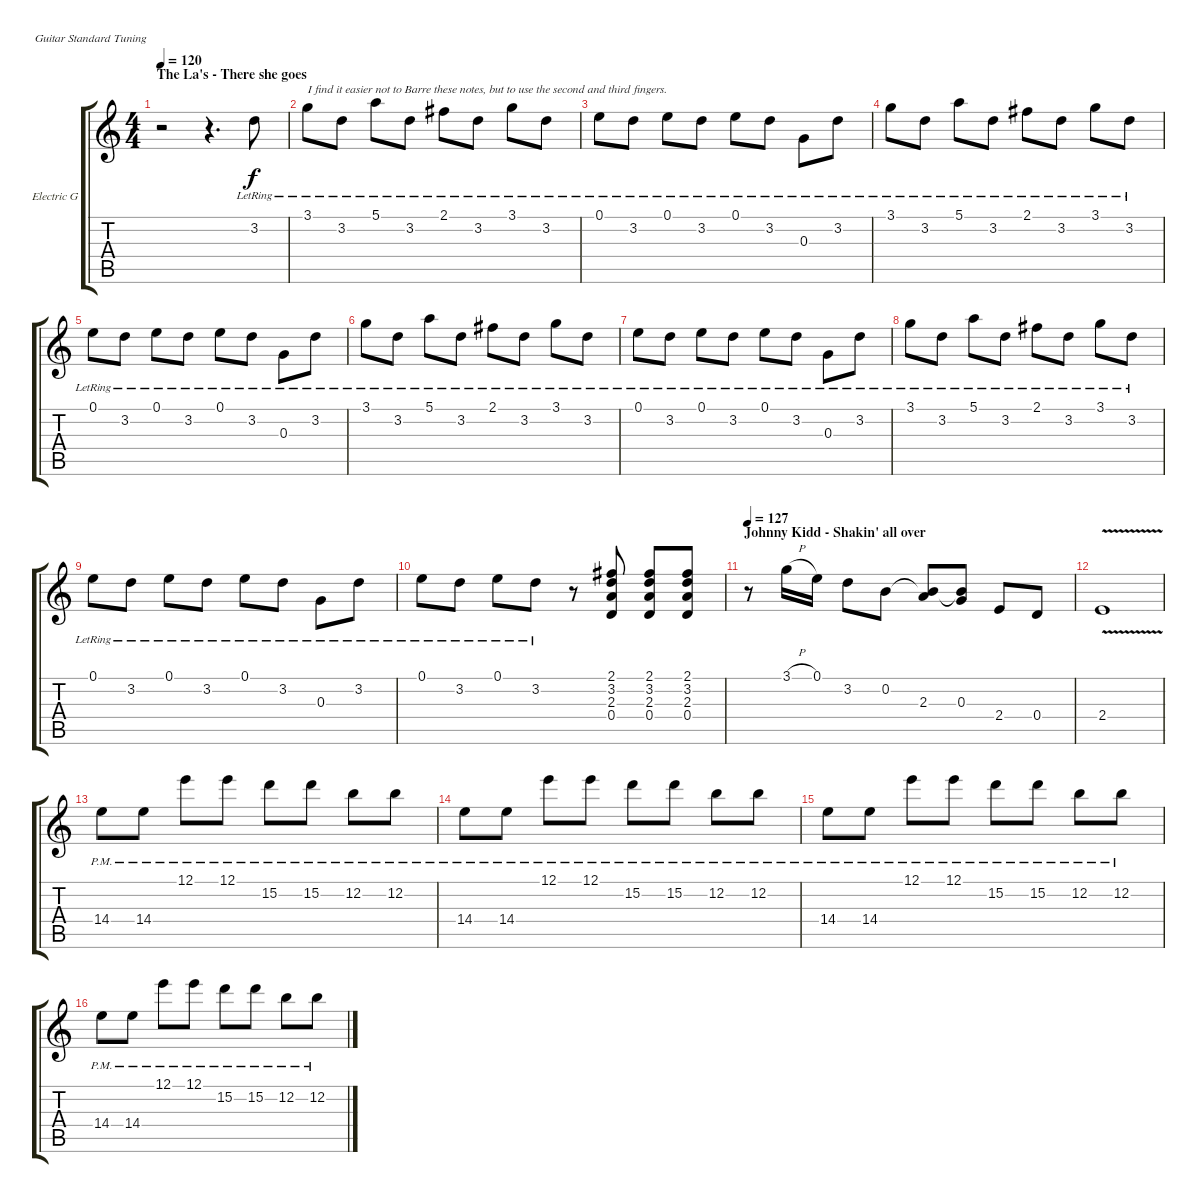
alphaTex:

\defaultSystemsLayout 4
\bracketExtendMode groupsimilarinstruments
\firstSystemTrackNameOrientation horizontal
\otherSystemsTrackNameOrientation horizontal
\track ("Electric Guitar" "Electric G") {instrument electricguitarclean}
\staff {score tabs}
\tuning (E4 B3 G3 D3 A2 E2)
\ts (4 4)
\section ("" "The La's - There she goes")
\tempo 120
\clef g2
\scale
0.201551
\ks c
r.2{dy f} r.4{d} 3.2{lr}.8 |
\scale
0.361547 3.1{lr}.8{txt "I find it easier not to Barre these notes, but to use the second and third fingers."} 3.2{lr}.8 5.1{lr}.8 3.2{lr}.8 2.1{lr}.8 3.2{lr}.8 3.1{lr}.8 3.2{lr}.8 |
\scale
0.436355 0.1{lr}.8 3.2{lr}.8 0.1{lr}.8 3.2{lr}.8 0.1{lr}.8 3.2{lr}.8 0.3{lr}.8 3.2{lr}.8 |
\scale
0.561413 3.1{lr}.8 3.2{lr}.8 5.1{lr}.8 3.2{lr}.8 2.1{lr}.8 3.2{lr}.8 3.1{lr}.8 3.2{lr}.8 |
\scale
0.438582 0.1{lr}.8 3.2{lr}.8 0.1{lr}.8 3.2{lr}.8 0.1{lr}.8 3.2{lr}.8 0.3{lr}.8 3.2{lr}.8 |
3.1{lr}.8 3.2{lr}.8 5.1{lr}.8 3.2{lr}.8 2.1{lr}.8 3.2{lr}.8 3.1{lr}.8 3.2{lr}.8 |
0.1{lr}.8 3.2{lr}.8 0.1{lr}.8 3.2{lr}.8 0.1{lr}.8 3.2{lr}.8 0.3{lr}.8 3.2{lr}.8 |
3.1{lr}.8 3.2{lr}.8 5.1{lr}.8 3.2{lr}.8 2.1{lr}.8 3.2{lr}.8 3.1{lr}.8 3.2{lr}.8 |
0.1{lr}.8 3.2{lr}.8 0.1{lr}.8 3.2{lr}.8 0.1{lr}.8 3.2{lr}.8 0.3{lr}.8 3.2{lr}.8 |
0.1{lr}.8 3.2{lr}.8 0.1{lr}.8 3.2{lr}.8 r.8 (2.1 3.2 2.3 0.4).8 (2.1 3.2 2.3 0.4).8 (2.1 3.2 2.3 0.4).8 |
\section ("" "Johnny Kidd - Shakin' all over")
\tempo 127
r.8 3.1{h}.16 0.1.16 3.2.8 0.2.8 (2.3 0.2{t}).8 (0.3 0.2{t}).8 2.4.8 0.4.8 |
2.4{v}.1 |
14.4{pm}.8 14.4{pm}.8 12.1{pm}.8 12.1{pm}.8 15.2{pm}.8 15.2{pm}.8 12.2{pm}.8 12.2{pm}.8 |
14.4{pm}.8 14.4{pm}.8 12.1{pm}.8 12.1{pm}.8 15.2{pm}.8 15.2{pm}.8 12.2{pm}.8 12.2{pm}.8 |
14.4{pm}.8 14.4{pm}.8 12.1{pm}.8 12.1{pm}.8 15.2{pm}.8 15.2{pm}.8 12.2{pm}.8 12.2{pm}.8 |
14.4{pm}.8 14.4{pm}.8 12.1{pm}.8 12.1{pm}.8 15.2{pm}.8 15.2{pm}.8 12.2{pm}.8 12.2{pm}.8
